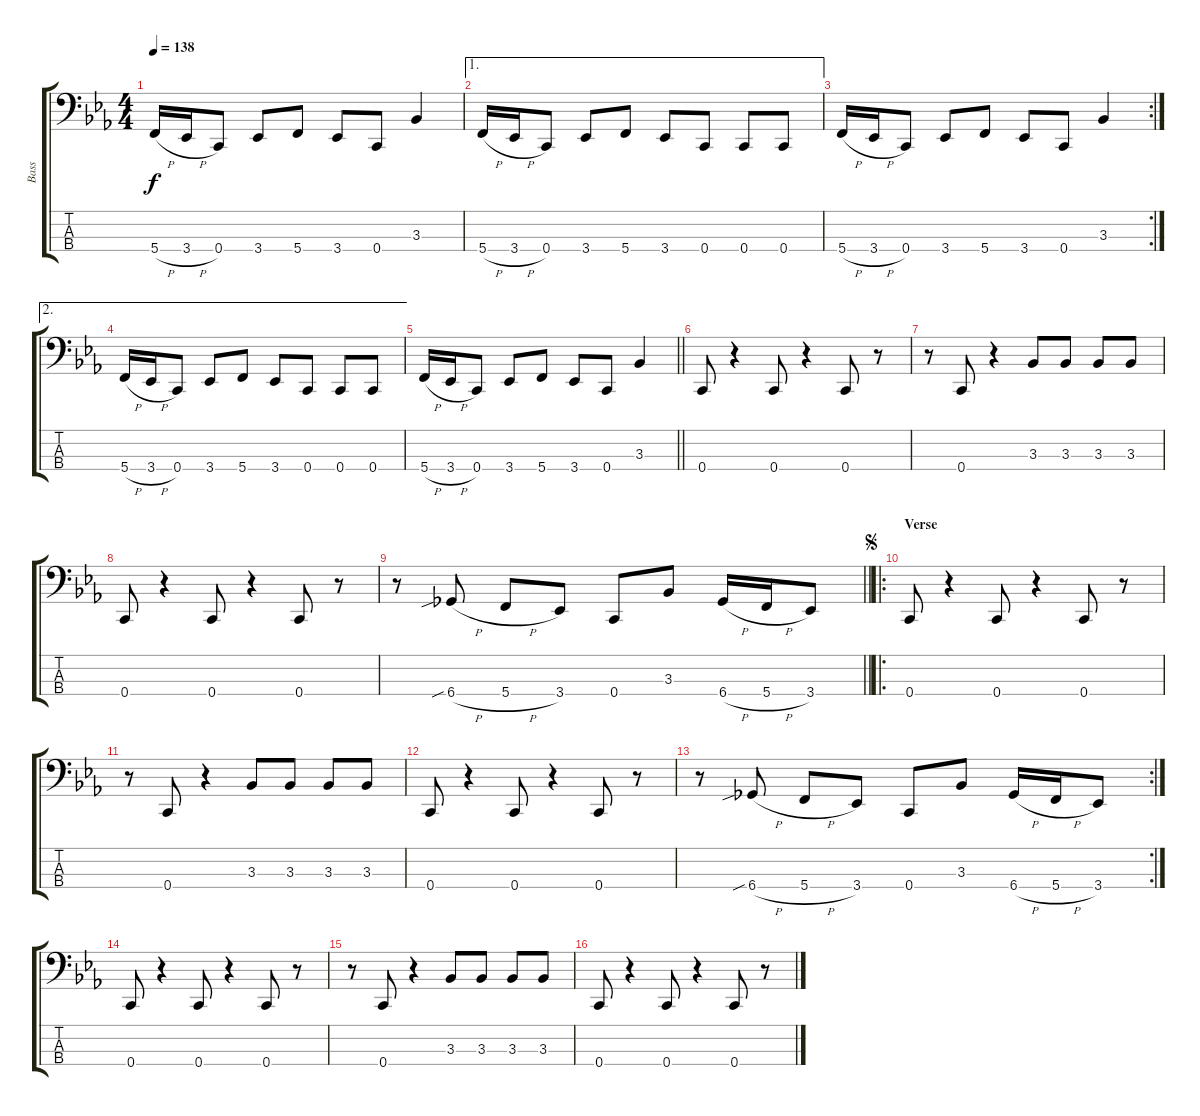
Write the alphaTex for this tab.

\track ("Bass" "Bass") {instrument electricbassfinger}
\staff {score tabs}
\tuning (F2 C2 G1 C1) {hide}
\ts (4 4)
\tempo 138
\clef f4
\ks eb
5.4{h}.16{dy f} 3.4{h}.16 0.4.8 3.4.8 5.4.8 3.4.8 0.4.8 3.3.4 |
\ae 1
5.4{h}.16 3.4{h}.16 0.4.8 3.4.8 5.4.8 3.4.8 0.4.8 0.4.8 0.4.8 |
\rc 2
5.4{h}.16 3.4{h}.16 0.4.8 3.4.8 5.4.8 3.4.8 0.4.8 3.3.4 |
\ae 2
5.4{h}.16 3.4{h}.16 0.4.8 3.4.8 5.4.8 3.4.8 0.4.8 0.4.8 0.4.8 |
\barLineRight lightlight
5.4{h}.16 3.4{h}.16 0.4.8 3.4.8 5.4.8 3.4.8 0.4.8 3.3.4 |
0.4.8 r.4 0.4.8 r.4 0.4.8 r.8 |
r.8 0.4.8 r.4 3.3.8 3.3.8 3.3.8 3.3.8 |
0.4.8 r.4 0.4.8 r.4 0.4.8 r.8 |
\barLineRight lightlight
r.8 6.4{sib h}.8 5.4{h}.8 3.4.8 0.4.8 3.3.8 6.4{h}.16 5.4{h}.16 3.4.8 |
\ro
\section ("" "Verse")
\jump segno
0.4.8 r.4 0.4.8 r.4 0.4.8 r.8 |
r.8 0.4.8 r.4 3.3.8 3.3.8 3.3.8 3.3.8 |
0.4.8 r.4 0.4.8 r.4 0.4.8 r.8 |
\rc 2
r.8 6.4{sib h}.8 5.4{h}.8 3.4.8 0.4.8 3.3.8 6.4{h}.16 5.4{h}.16 3.4.8 |
0.4.8 r.4 0.4.8 r.4 0.4.8 r.8 |
r.8 0.4.8 r.4 3.3.8 3.3.8 3.3.8 3.3.8 |
0.4.8 r.4 0.4.8 r.4 0.4.8 r.8
